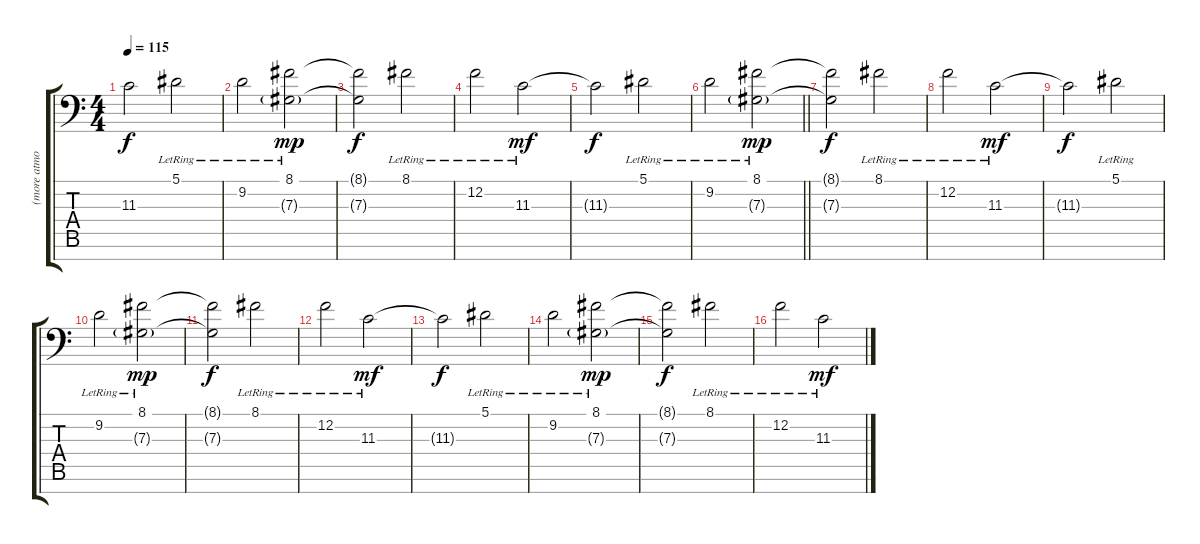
\track ("(more atmosphere)" "(more atmo") {instrument electricpiano1}
\staff {score tabs}
\tuning (Bb3 F3 Db3 Ab2 Eb2 Bb1 F1) {hide}
\ts (4 4)
\tempo 115
\clef f4
\ks c
11.3{t}.2{dy f} 5.1{lr}.2 |
9.2{lr}.2 (8.1 7.3{g lr}).2{dy mp} |
(8.1{t} 7.3{t}).2{dy f} 8.1{lr}.2 |
12.2{lr}.2 11.3{lr}.2{dy mf} |
11.3{t}.2{dy f} 5.1{lr}.2 |
\barLineRight lightlight
9.2{lr}.2 (8.1 7.3{g lr}).2{dy mp} |
(8.1{t} 7.3{t}).2{dy f} 8.1{lr}.2 |
12.2{lr}.2 11.3{lr}.2{dy mf} |
11.3{t}.2{dy f} 5.1{lr}.2 |
9.2{lr}.2 (8.1 7.3{g lr}).2{dy mp} |
(8.1{t} 7.3{t}).2{dy f} 8.1{lr}.2 |
12.2{lr}.2 11.3{lr}.2{dy mf} |
11.3{t}.2{dy f} 5.1{lr}.2 |
9.2{lr}.2 (8.1 7.3{g lr}).2{dy mp} |
(8.1{t} 7.3{t}).2{dy f} 8.1{lr}.2 |
12.2{lr}.2 11.3{lr}.2{dy mf}
